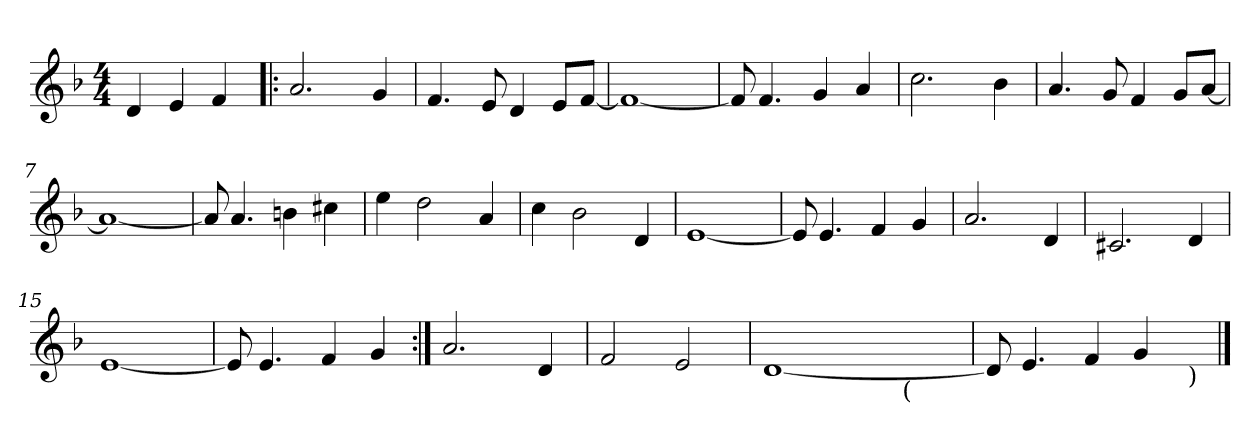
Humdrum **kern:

**kern
*part1
*staff1
!!LO:PB:g=z
*clefG2
*k[b-]
*F:
*M4/4
=
4di/
4ei/
4fi/
=1!|:
2.ai/
4gi/
=2
4.fi/
8ei/
4di/
8ei/L
[8fi/J
=3
1fi_
=4
8fi/]
4.fi/
4gi/
4ai/
!!LO:LB:g=z
=5
2.cci\
4b-i\
=6
4.ai/
8gi/
4fi/
8gi/L
[8ai/J
=7
1ai_
=8
8ai/]
4.ai/
4bni\
4cc#Xi\
!!LO:LB:g=z
=9
4eei\
2ddi\
4ai/
=10
4cci\
2b-i\
4di/
=11
[1ei
=12
8ei/]
4.ei/
4fi/
4gi/
!!LO:LB:g=z
=13
2.ai/
4di/
=14
2.c#Xi/
4di/
=15
[1ei
=16
8ei/]
4.ei/
4fi/
4gi/
!!LO:LB:g=z
=17:|!
2.ai/
4di/
=18
2fi/
2ei/
=19
*^
[1di	2ryy
.	4ryy
.	32ryy
.	1024ryy
!	!LO:TX:b:t=(
.	8ryy
.	16ryy
.	64ryy
.	128...ryy
=20	=20
8di/]	2ryy
4.ei/	.
4fi/	4ryy
4gi/	8ryy
.	32ryy
.	128...ryy
!	!LO:TX:b:t=)
.	16ryy
.	64ryy
.	1024ryy
*v	*v
==
*-
